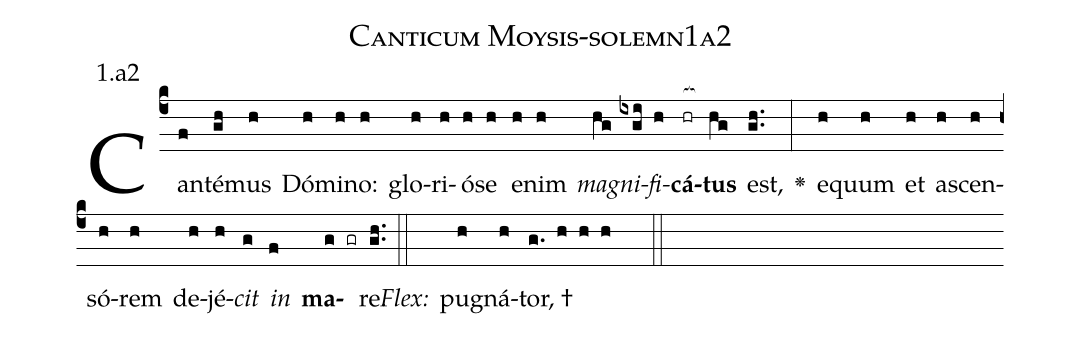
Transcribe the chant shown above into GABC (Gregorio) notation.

name: Canticum Moysis-solemn1a2;
annotation: 1.a2;
%%
(c4)Can(f)té(gh)mus(h) Dó(h)mi(h)no:(h) glo(h)ri(h)ó(h)se(h) e(h)nim(h) <i>ma</i>(hg)<i>gni</i>(ixgi)<i>fi</i>(h)<b>cá</b>(hr[ocb:1{])<b>tus</b>(hg[ocb:0}]) est,(gh..) <v>\greheightstar</v>(:) e(h)quum(h) et(h) a(h)scen(h)só(h)rem(h) de(h)jé(h)<i>cit</i>(g) <i>in</i>(f) <b>ma</b>(g gr)re.(gh..) (::)
<i>Flex:</i>()  pu(h)gná(h)tor, †(g. h h h  ::)

%E(h) u(h) o(g) u(f) a(g) e.(gh..) (::)
